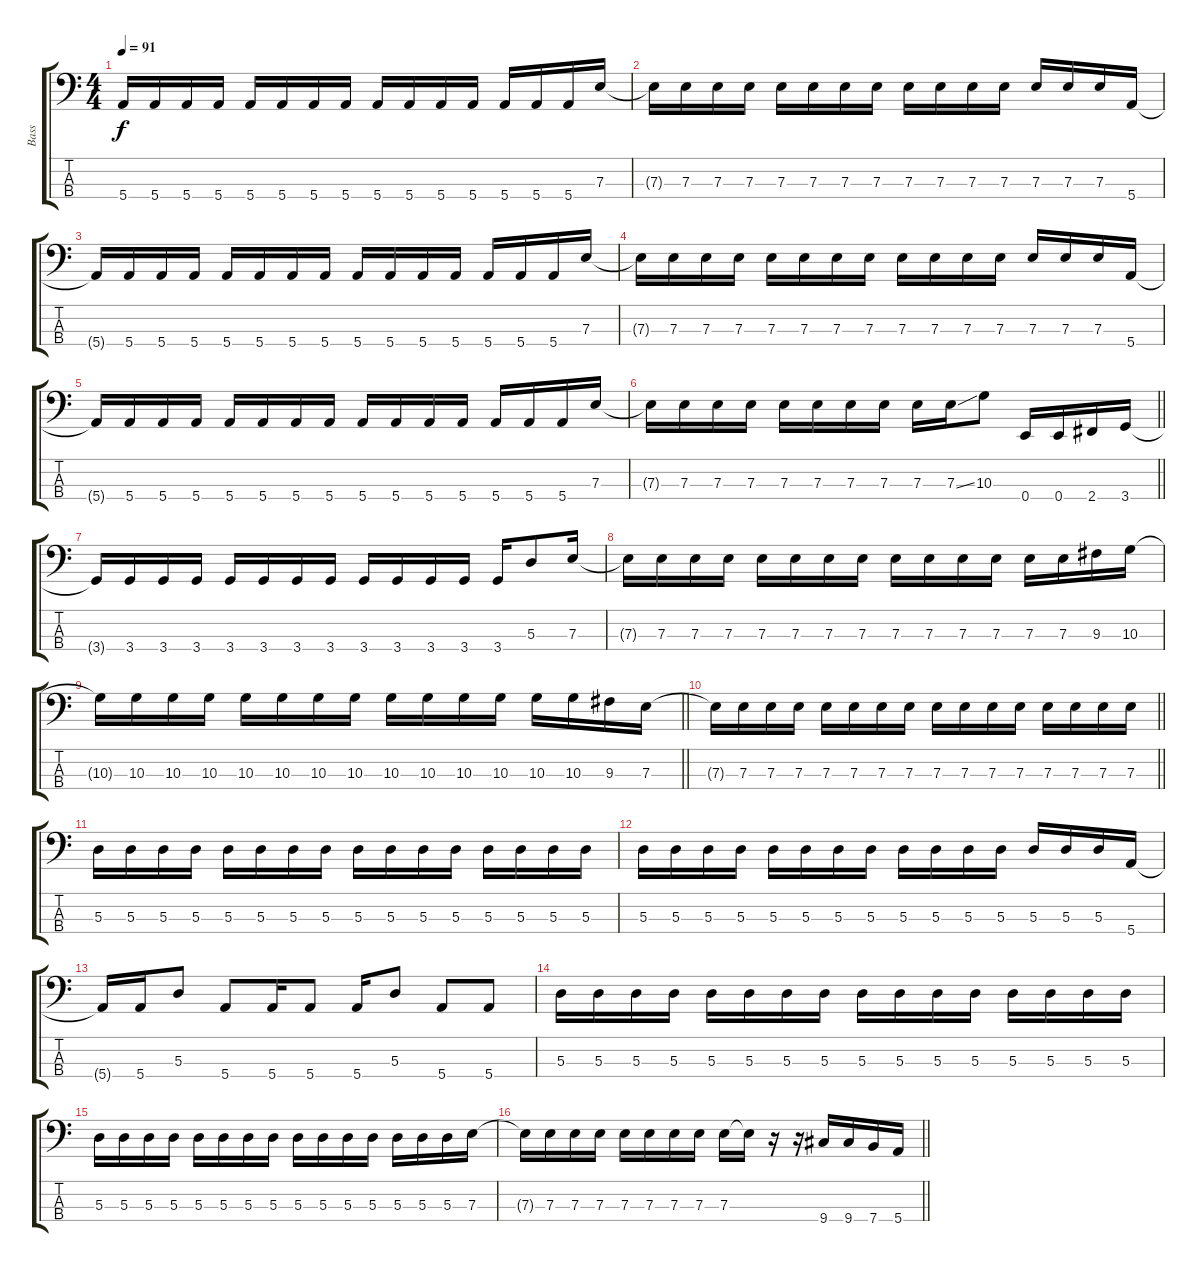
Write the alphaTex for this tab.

\track ("Bass" "Bass") {instrument electricbasspick}
\staff {score tabs}
\tuning (G2 D2 A1 E1) {hide}
\ts (4 4)
\tempo 91
\clef f4
\ks c
5.4{t}.16{dy f} 5.4.16 5.4.16 5.4.16 5.4.16 5.4.16 5.4.16 5.4.16 5.4.16 5.4.16 5.4.16 5.4.16 5.4.16 5.4.16 5.4.16 7.3.16 |
7.3{t}.16 7.3.16 7.3.16 7.3.16 7.3.16 7.3.16 7.3.16 7.3.16 7.3.16 7.3.16 7.3.16 7.3.16 7.3.16 7.3.16 7.3.16 5.4.16 |
5.4{t}.16 5.4.16 5.4.16 5.4.16 5.4.16 5.4.16 5.4.16 5.4.16 5.4.16 5.4.16 5.4.16 5.4.16 5.4.16 5.4.16 5.4.16 7.3.16 |
7.3{t}.16 7.3.16 7.3.16 7.3.16 7.3.16 7.3.16 7.3.16 7.3.16 7.3.16 7.3.16 7.3.16 7.3.16 7.3.16 7.3.16 7.3.16 5.4.16 |
5.4{t}.16 5.4.16 5.4.16 5.4.16 5.4.16 5.4.16 5.4.16 5.4.16 5.4.16 5.4.16 5.4.16 5.4.16 5.4.16 5.4.16 5.4.16 7.3.16 |
\barLineRight lightlight
7.3{t}.16 7.3.16 7.3.16 7.3.16 7.3.16 7.3.16 7.3.16 7.3.16 7.3.16 7.3{ss}.16 10.3.8 0.4.16 0.4.16 2.4.16 3.4.16 |
3.4{t}.16 3.4.16 3.4.16 3.4.16 3.4.16 3.4.16 3.4.16 3.4.16 3.4.16 3.4.16 3.4.16 3.4.16 3.4.16 5.3.8 7.3.16 |
7.3{t}.16 7.3.16 7.3.16 7.3.16 7.3.16 7.3.16 7.3.16 7.3.16 7.3.16 7.3.16 7.3.16 7.3.16 7.3.16 7.3.16 9.3.16 10.3.16 |
\barLineRight lightlight
10.3{t}.16 10.3.16 10.3.16 10.3.16 10.3.16 10.3.16 10.3.16 10.3.16 10.3.16 10.3.16 10.3.16 10.3.16 10.3.16 10.3.16 9.3.16 7.3.16 |
\barLineRight lightlight
7.3{t}.16 7.3.16 7.3.16 7.3.16 7.3.16 7.3.16 7.3.16 7.3.16 7.3.16 7.3.16 7.3.16 7.3.16 7.3.16 7.3.16 7.3.16 7.3.16 |
5.3.16 5.3.16 5.3.16 5.3.16 5.3.16 5.3.16 5.3.16 5.3.16 5.3.16 5.3.16 5.3.16 5.3.16 5.3.16 5.3.16 5.3.16 5.3.16 |
5.3.16 5.3.16 5.3.16 5.3.16 5.3.16 5.3.16 5.3.16 5.3.16 5.3.16 5.3.16 5.3.16 5.3.16 5.3.16 5.3.16 5.3.16 5.4.16 |
5.4{t}.16 5.4.16 5.3.8 5.4.8 5.4.16 5.4.8 5.4.16 5.3.8 5.4.8 5.4.8 |
5.3.16 5.3.16 5.3.16 5.3.16 5.3.16 5.3.16 5.3.16 5.3.16 5.3.16 5.3.16 5.3.16 5.3.16 5.3.16 5.3.16 5.3.16 5.3.16 |
5.3.16 5.3.16 5.3.16 5.3.16 5.3.16 5.3.16 5.3.16 5.3.16 5.3.16 5.3.16 5.3.16 5.3.16 5.3.16 5.3.16 5.3.16 7.3.16 |
\barLineRight lightlight
7.3{t}.16 7.3.16 7.3.16 7.3.16 7.3.16 7.3.16 7.3.16 7.3.16 7.3.16 7.3{t}.16 r.16 r.16 9.4.16 9.4.16 7.4.16 5.4.16
